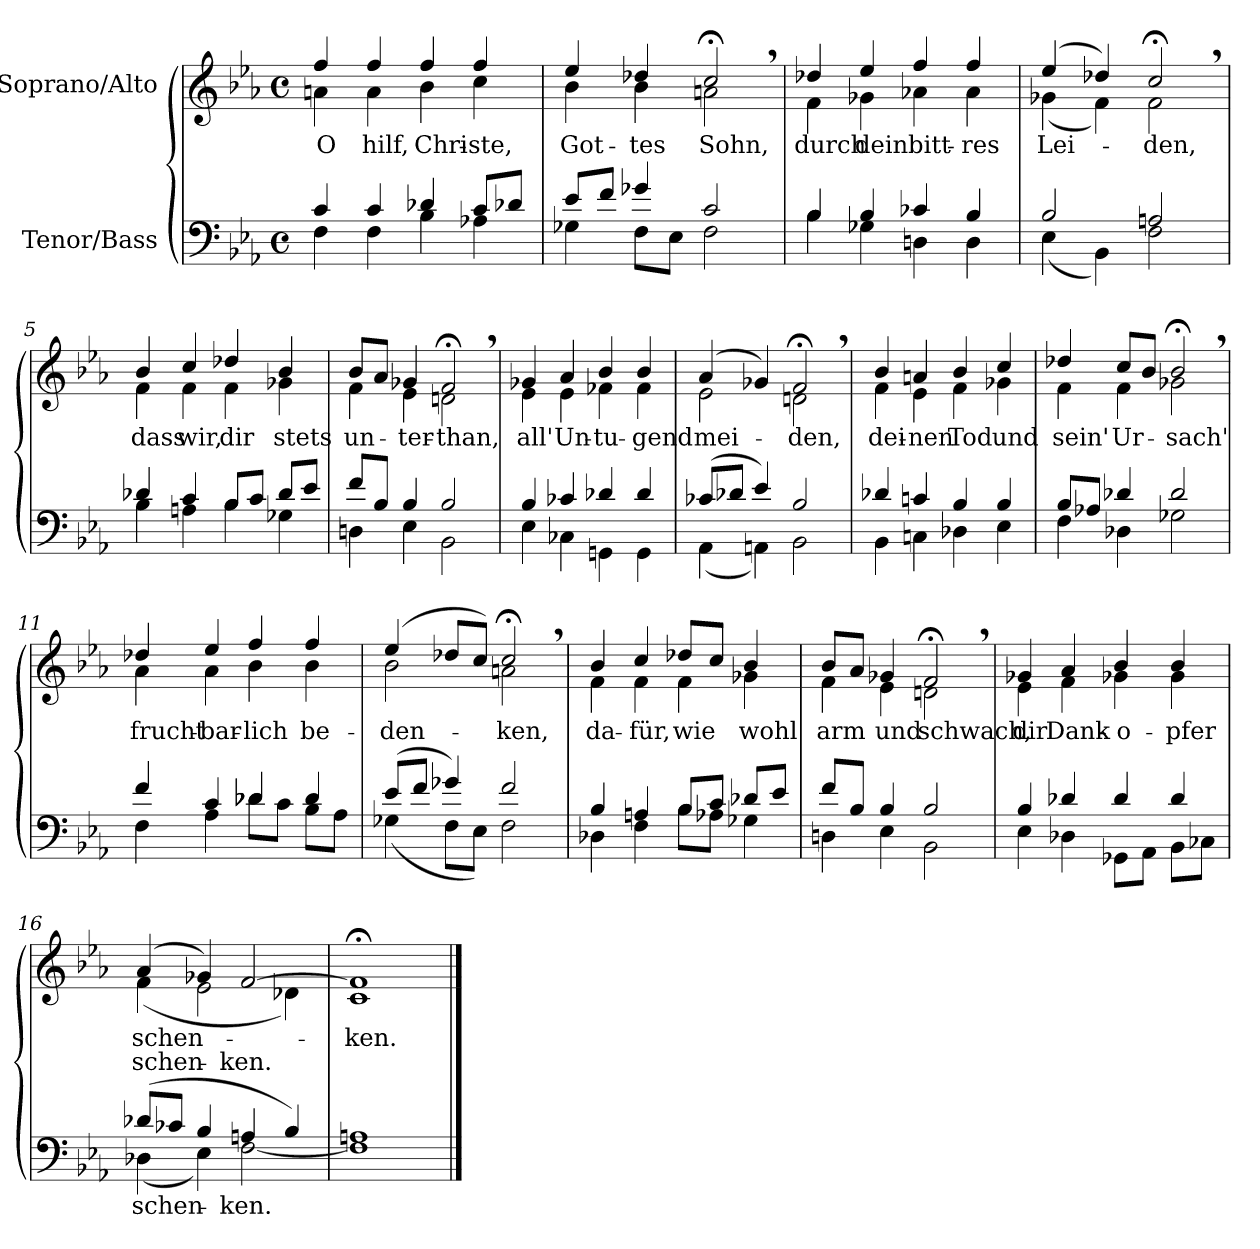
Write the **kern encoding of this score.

**kern	**text	**kern	**text	**text
*part2	*part2	*part1	*part1	*part1
*staff2	*staff2	*staff1	*staff1	*staff1
*I"Tenor/Bass	*	*I"Soprano/Alto	*	*
*clefF4	*	*clefG2	*	*
*k[b-e-a-]	*	*k[b-e-a-]	*	*
*M4/4	*	*M4/4	*	*
*met(c)	*	*met(c)	*	*
=1	=1	=1	=1	=1
*^	*	*	*	*
!	!	!	!	!LO:LY:b	!
*	*	*	*^	*	*
4c/	4F\	.	4ff/	4an\	O	.
!	!	!	!	!	!LO:LY:b	!
4c/	4F\	.	4ff/	4a\	hilf,	.
!	!	!	!	!	!LO:LY:b	!
4d-X/	4B-\	.	4ff/	4b-\	Chri-	.
!	!	!	!	!	!LO:LY:b	!
8c/L	4A-X\	.	4ff/	4cc\	-ste,	.
8d-X/J	.	.	.	.	.	.
=2	=2	=2	=2	=2	=2	=2
!	!	!	!	!	!LO:LY:b	!
8e-/L	4G-X\	.	4ee-/	4b-\	Got-	.
8f/J	.	.	.	.	.	.
!	!	!	!	!	!LO:LY:b	!
4g-X/	8F\L	.	4dd-X/	4b-\	-tes	.
.	8E-\J	.	.	.	.	.
!	!	!	!	!	!LO:LY:b	!
2c/	2F\	.	2cc;<,/	2an\	Sohn,	.
=3	=3	=3	=3	=3	=3	=3
!	!	!	!	!	!LO:LY:b	!
4B-/	4B-\	.	4dd-X/	4f\	durch	.
!	!	!	!	!	!LO:LY:b	!
4B-/	4G-X\	.	4ee-/	4g-X\	dein	.
!	!	!	!	!	!LO:LY:b	!
4c-X/	4Dn\	.	4ff/	4a-X\	bitt-	.
!	!	!	!	!	!LO:LY:b	!
4B-/	4D\	.	4ff/	4a-\	-res	.
=4	=4	=4	=4	=4	=4	=4
!	!	!	!	!	!LO:LY:b	!
2B-/	(4E-\	.	(4ee-/	(4g-X\	Lei-	.
.	4BB-\)	.	4dd-X/)	4f\)	.	.
!	!	!	!	!	!LO:LY:b	!
2An/	2F\	.	2cc;<,	2f\	-den,	.
=5	=5	=5	=5	=5	=5	=5
!	!	!	!	!	!LO:LY:b	!
4d-X/	4B-\	.	4b-/	4f\	dass	.
!	!	!	!	!	!LO:LY:b	!
4c/	4An\	.	4cc/	4f\	wir,	.
!	!	!	!	!	!LO:LY:b	!
8B-/L	4B-\	.	4dd-X/	4f\	dir	.
8c/J	.	.	.	.	.	.
!	!	!	!	!	!LO:LY:b	!
8d-/L	4G-X\	.	4b-/	4g-X\	stets	.
8e-/J	.	.	.	.	.	.
!!LO:LB:g=z	!!
=6	=6	=6	=6	=6	=6	=6
!	!	!	!	!	!LO:LY:b	!
8f/L	4Dn\	.	8b-/L	4f\	un-	.
8B-/J	.	.	8a-/J	.	.	.
!	!	!	!	!	!LO:LY:b	!
4B-/	4E-\	.	4g-X/	4e-\	-ter-	.
!	!	!	!	!	!LO:LY:b	!
2B-/	2BB-\	.	2f;<,/	2dn\	-than,	.
=7	=7	=7	=7	=7	=7	=7
!	!	!	!	!	!LO:LY:b	!
4B-/	4E-\	.	4g-X/	4e-\	all'	.
!	!	!	!	!	!LO:LY:b	!
4c-X/	4C-X\	.	4a-/	4e-\	Un-	.
!	!	!	!	!	!LO:LY:b	!
4d-X/	4GGn\	.	4b-/	4f-X\	-tu-	.
!	!	!	!	!	!LO:LY:b	!
4d-/	4GG\	.	4b-/	4f-\	-gend	.
=8	=8	=8	=8	=8	=8	=8
!	!	!	!	!	!LO:LY:b	!
(8c-X/L	(4AA-\	.	(4a-/	2e-\	mei-	.
8d-X/J	.	.	.	.	.	.
4e-/)	4AAn\)	.	4g-X/)	.	.	.
!	!	!	!	!	!LO:LY:b	!
2B-/	2BB-\	.	2f;<,/	2dn\	-den,	.
=9	=9	=9	=9	=9	=9	=9
!	!	!	!	!	!LO:LY:b	!
4d-X/	4BB-\	.	4b-/	4f\	dei-	.
!	!	!	!	!	!LO:LY:b	!
4cn/	4Cn\	.	4an/	4e-\	-nen	.
!	!	!	!	!	!LO:LY:b	!
4B-/	4D-X\	.	4b-/	4f\	Tod	.
!	!	!	!	!	!LO:LY:b	!
4B-/	4E-\	.	4cc/	4g-X\	und	.
=10	=10	=10	=10	=10	=10	=10
!	!	!	!	!	!LO:LY:b	!
8B-/L	4F\	.	4dd-X/	4f\	sein'	.
8A-X/J	.	.	.	.	.	.
!	!	!	!	!	!LO:LY:b	!
4d-X/	4D-X\	.	8cc/L	4f\	Ur-	.
.	.	.	8b-/J	.	.	.
!	!	!	!	!	!LO:LY:b	!
2d-/	2G-X\	.	2b-;<,/	2g-X\	-sach'	.
=11	=11	=11	=11	=11	=11	=11
!	!	!	!	!	!LO:LY:b	!
4f/	4F\	.	4dd-X/	4a-\	frucht-	.
!	!	!	!	!	!LO:LY:b	!
4c/	4A-\	.	4ee-/	4a-\	-bar-	.
!	!	!	!	!	!LO:LY:b	!
4d-X/	8d-\L	.	4ff/	4b-\	-lich	.
.	8c\J	.	.	.	.	.
!	!	!	!	!	!LO:LY:b	!
4d-/	8B-\L	.	4ff/	4b-\	be-	.
.	8A-\J	.	.	.	.	.
!!LO:LB:g=z	!!
=12	=12	=12	=12	=12	=12	=12
!	!	!	!	!	!LO:LY:b	!
(8e-/L	(4G-X\	.	(4ee-/	2b-\	-den-	.
8f/J	.	.	.	.	.	.
4g-X/)	8F\L	.	8dd-X/L	.	.	.
.	8E-\J)	.	8cc/J)	.	.	.
!	!	!	!	!	!LO:LY:b	!
2f/	2F\	.	2cc;<,/	2an\	-ken,	.
=13	=13	=13	=13	=13	=13	=13
!	!	!	!	!	!LO:LY:b	!
4B-/	4D-X\	.	4b-/	4f\	da-	.
!	!	!	!	!	!LO:LY:b	!
4An/	4F\	.	4cc/	4f\	-für,	.
!	!	!	!	!	!LO:LY:b	!
8B-/L	8B-\L	.	8dd-X/L	4f\	wie	.
8c/J	8A-X\J	.	8cc/J	.	.	.
!	!	!	!	!	!LO:LY:b	!
8d-X/L	4G-X\	.	4b-/	4g-X\	wohl	.
8e-/J	.	.	.	.	.	.
=14	=14	=14	=14	=14	=14	=14
!	!	!	!	!	!LO:LY:b	!
8f/L	4Dn\	.	8b-/L	4f\	arm	.
8B-/J	.	.	8a-/J	.	.	.
!	!	!	!	!	!LO:LY:b	!
4B-/	4E-\	.	4g-X/	4e-\	und	.
!	!	!	!	!	!LO:LY:b	!
2B-/	2BB-\	.	2f;<,/	2dn\	schwach,	.
=15	=15	=15	=15	=15	=15	=15
!	!	!	!	!	!LO:LY:b	!
4B-/	4E-\	.	4g-X/	4e-\	dir	.
!	!	!	!	!	!LO:LY:b	!
4d-X/	4D-X\	.	4a-/	4f\	Dank-	.
!	!	!	!	!	!LO:LY:b	!
4d-/	8GG-X\L	.	4b-/	4g-X\	-o-	.
.	8AA-\J	.	.	.	.	.
!	!	!	!	!	!LO:LY:b	!
4d-/	8BB-\L	.	4b-/	4g-\	-pfer	.
.	8C-X\J	.	.	.	.	.
=16	=16	=16	=16	=16	=16	=16
!	!	!LO:LY:b	!	!	!LO:LY:b	!LO:LY:a
(8d-X/L	(4D-X\	schen-	(4a-/	(4f\	schen-	schen-
8c-X/J	.	.	.	.	.	.
4B-/	4E-\)	.	4g-X/)	2e-\	.	.
!	!	!LO:LY:b	!	!	!	!LO:LY:a
4An/	[2F\	-ken.	[2f/	.	.	-ken.
4B-/)	.	.	.	4d-X\)	.	.
=17	=17	=17	=17	=17	=17	=17
!	!	!	!	!	!LO:LY:b	!
1An	1F]	.	1f;<]	1c	-ken.	.
*v	*v	*	*	*	*	*
*	*	*v	*v	*	*
==	==	==	==	==
*-	*-	*-	*-	*-
